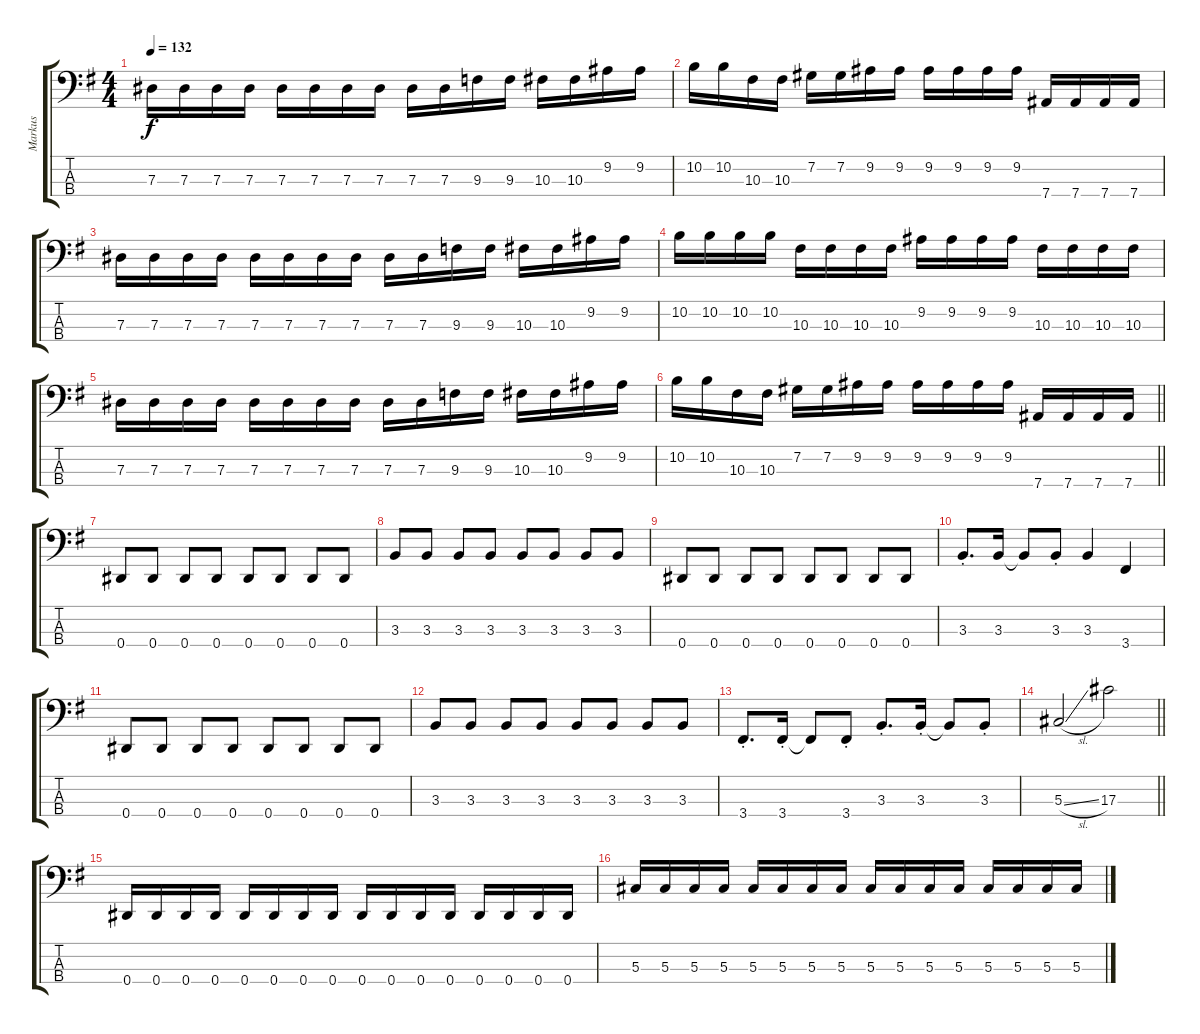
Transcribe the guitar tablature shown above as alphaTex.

\track ("Markus" "Markus") {instrument electricbassfinger}
\staff {score tabs}
\tuning (Gb2 Db2 Ab1 Eb1) {hide}
\ts (4 4)
\tempo 132
\clef f4
\ks eminor
7.3.16{dy f} 7.3.16 7.3.16 7.3.16 7.3.16 7.3.16 7.3.16 7.3.16 7.3.16 7.3.16 9.3.16 9.3.16 10.3.16 10.3.16 9.2.16 9.2.16 |
10.2.16 10.2.16 10.3.16 10.3.16 7.2.16 7.2.16 9.2.16 9.2.16 9.2.16 9.2.16 9.2.16 9.2.16 7.4.16 7.4.16 7.4.16 7.4.16 |
7.3.16 7.3.16 7.3.16 7.3.16 7.3.16 7.3.16 7.3.16 7.3.16 7.3.16 7.3.16 9.3.16 9.3.16 10.3.16 10.3.16 9.2.16 9.2.16 |
10.2.16 10.2.16 10.2.16 10.2.16 10.3.16 10.3.16 10.3.16 10.3.16 9.2.16 9.2.16 9.2.16 9.2.16 10.3.16 10.3.16 10.3.16 10.3.16 |
7.3.16 7.3.16 7.3.16 7.3.16 7.3.16 7.3.16 7.3.16 7.3.16 7.3.16 7.3.16 9.3.16 9.3.16 10.3.16 10.3.16 9.2.16 9.2.16 |
\barLineRight lightlight
10.2.16 10.2.16 10.3.16 10.3.16 7.2.16 7.2.16 9.2.16 9.2.16 9.2.16 9.2.16 9.2.16 9.2.16 7.4.16 7.4.16 7.4.16 7.4.16 |
0.4.8 0.4.8 0.4.8 0.4.8 0.4.8 0.4.8 0.4.8 0.4.8 |
3.3.8 3.3.8 3.3.8 3.3.8 3.3.8 3.3.8 3.3.8 3.3.8 |
0.4.8 0.4.8 0.4.8 0.4.8 0.4.8 0.4.8 0.4.8 0.4.8 |
3.3{st}.8{d} 3.3.16 3.3{t}.8 3.3{st}.8 3.3.4 3.4.4 |
0.4.8 0.4.8 0.4.8 0.4.8 0.4.8 0.4.8 0.4.8 0.4.8 |
3.3.8 3.3.8 3.3.8 3.3.8 3.3.8 3.3.8 3.3.8 3.3.8 |
3.4{st}.8{d} 3.4{st}.16 3.4{t}.8 3.4{st}.8 3.3{st}.8{d} 3.3{st}.16 3.3{t}.8 3.3{st}.8 |
\barLineRight lightlight
5.3{sl}.2 17.3.2 |
0.4.16 0.4.16 0.4.16 0.4.16 0.4.16 0.4.16 0.4.16 0.4.16 0.4.16 0.4.16 0.4.16 0.4.16 0.4.16 0.4.16 0.4.16 0.4.16 |
5.3.16 5.3.16 5.3.16 5.3.16 5.3.16 5.3.16 5.3.16 5.3.16 5.3.16 5.3.16 5.3.16 5.3.16 5.3.16 5.3.16 5.3.16 5.3.16
